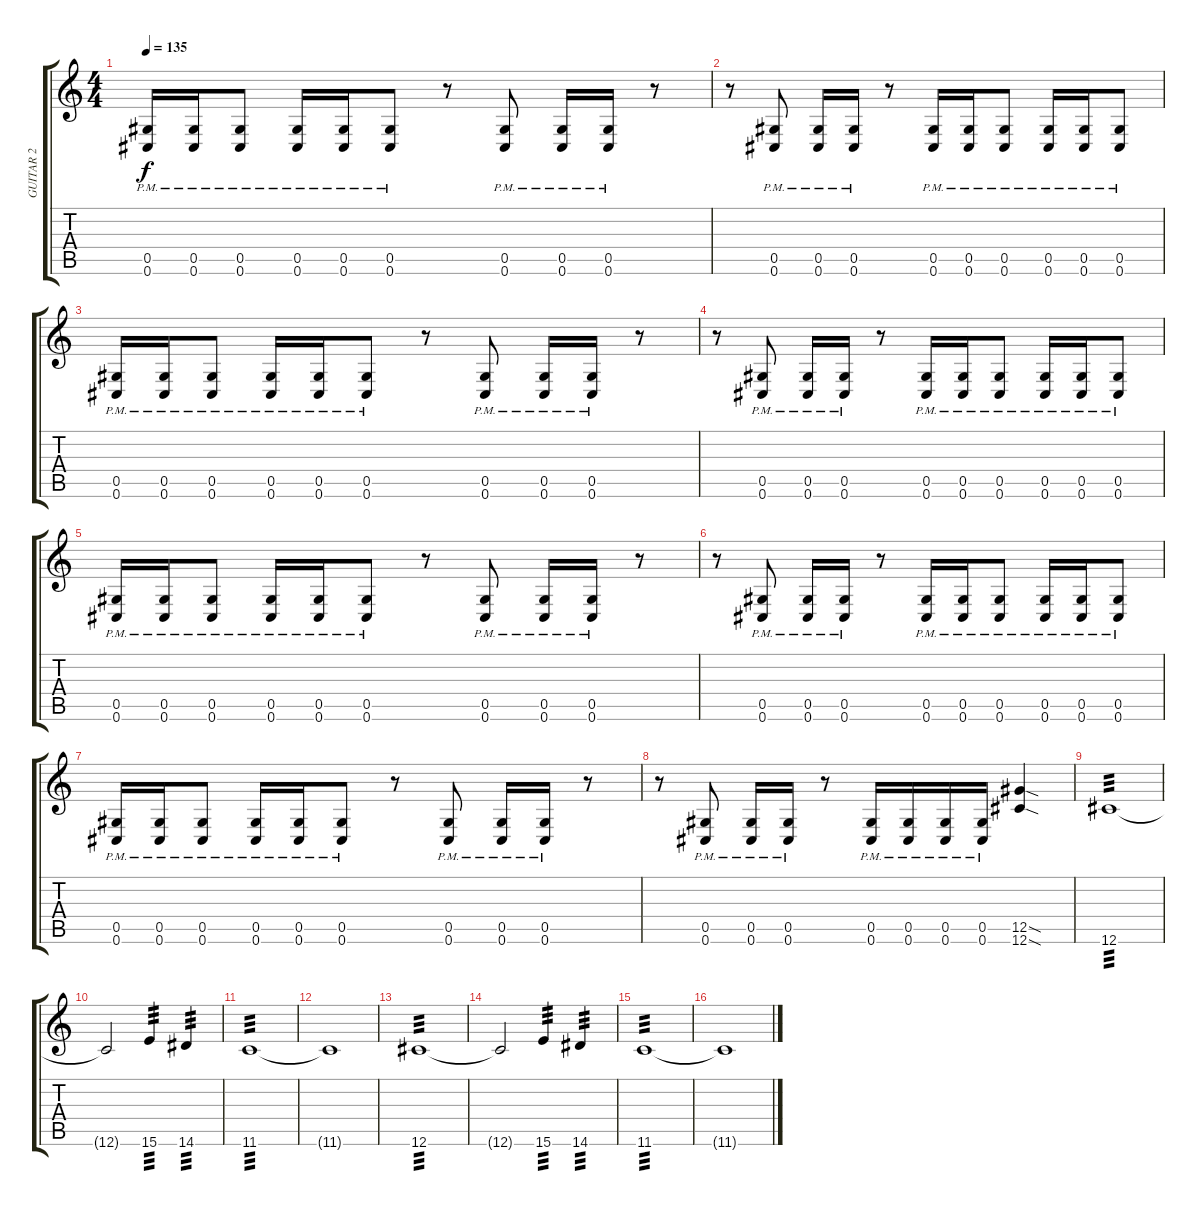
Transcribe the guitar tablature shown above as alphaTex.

\track ("GUITAR 2" "GUITAR 2") {instrument distortionguitar}
\staff {score tabs}
\tuning (Eb4 Bb3 Gb3 Db3 Ab2 Db2) {hide}
\ts (4 4)
\tempo 135
\clef g2
\ks c
(0.5{pm} 0.6{pm}).16{dy f instrument distortionguitar} (0.5{pm} 0.6{pm}).16 (0.5{pm} 0.6{pm}).8 (0.5{pm} 0.6{pm}).16 (0.5{pm} 0.6{pm}).16 (0.5{pm} 0.6{pm}).8 r.8 (0.5{pm} 0.6{pm}).8 (0.5{pm} 0.6{pm}).16 (0.5{pm} 0.6{pm}).16 r.8 |
r.8 (0.5{pm} 0.6{pm}).8 (0.5{pm} 0.6{pm}).16 (0.5{pm} 0.6{pm}).16 r.8 (0.5{pm} 0.6{pm}).16 (0.5{pm} 0.6{pm}).16 (0.5{pm} 0.6{pm}).8 (0.5{pm} 0.6{pm}).16 (0.5{pm} 0.6{pm}).16 (0.5{pm} 0.6{pm}).8 |
(0.5{pm} 0.6{pm}).16 (0.5{pm} 0.6{pm}).16 (0.5{pm} 0.6{pm}).8 (0.5{pm} 0.6{pm}).16 (0.5{pm} 0.6{pm}).16 (0.5{pm} 0.6{pm}).8 r.8 (0.5{pm} 0.6{pm}).8 (0.5{pm} 0.6{pm}).16 (0.5{pm} 0.6{pm}).16 r.8 |
r.8 (0.5{pm} 0.6{pm}).8 (0.5{pm} 0.6{pm}).16 (0.5{pm} 0.6{pm}).16 r.8 (0.5{pm} 0.6{pm}).16 (0.5{pm} 0.6{pm}).16 (0.5{pm} 0.6{pm}).8 (0.5{pm} 0.6{pm}).16 (0.5{pm} 0.6{pm}).16 (0.5{pm} 0.6{pm}).8 |
(0.5{pm} 0.6{pm}).16 (0.5{pm} 0.6{pm}).16 (0.5{pm} 0.6{pm}).8 (0.5{pm} 0.6{pm}).16 (0.5{pm} 0.6{pm}).16 (0.5{pm} 0.6{pm}).8 r.8 (0.5{pm} 0.6{pm}).8 (0.5{pm} 0.6{pm}).16 (0.5{pm} 0.6{pm}).16 r.8 |
r.8 (0.5{pm} 0.6{pm}).8 (0.5{pm} 0.6{pm}).16 (0.5{pm} 0.6{pm}).16 r.8 (0.5{pm} 0.6{pm}).16 (0.5{pm} 0.6{pm}).16 (0.5{pm} 0.6{pm}).8 (0.5{pm} 0.6{pm}).16 (0.5{pm} 0.6{pm}).16 (0.5{pm} 0.6{pm}).8 |
(0.5{pm} 0.6{pm}).16 (0.5{pm} 0.6{pm}).16 (0.5{pm} 0.6{pm}).8 (0.5{pm} 0.6{pm}).16 (0.5{pm} 0.6{pm}).16 (0.5{pm} 0.6{pm}).8 r.8 (0.5{pm} 0.6{pm}).8 (0.5{pm} 0.6{pm}).16 (0.5{pm} 0.6{pm}).16 r.8 |
r.8 (0.5{pm} 0.6{pm}).8 (0.5{pm} 0.6{pm}).16 (0.5{pm} 0.6{pm}).16 r.8 (0.5{pm} 0.6{pm}).16 (0.5{pm} 0.6{pm}).16 (0.5{pm} 0.6{pm}).16 (0.5{pm} 0.6{pm}).16 (12.5{sod} 12.6{sod}).4 |
12.6.1{tp 3 volume 16} |
12.6{t}.2 15.6.4{tp 3} 14.6.4{tp 3} |
11.6.1{tp 3} |
11.6{t}.1 |
12.6.1{tp 3 volume 16} |
12.6{t}.2 15.6.4{tp 3} 14.6.4{tp 3} |
11.6.1{tp 3} |
11.6{t}.1
